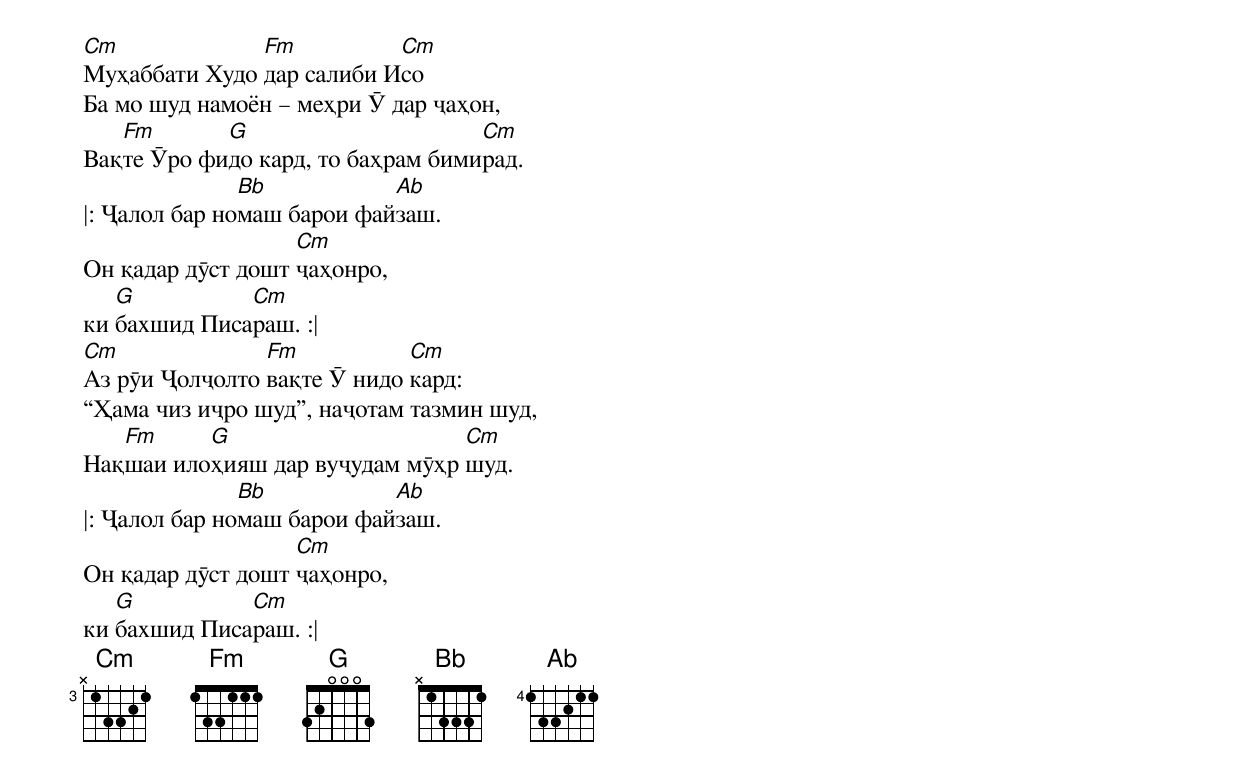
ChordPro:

[Cm]Муҳаббати Худо [Fm]дар салиби И[Cm]со
Ба мо шуд намоён – меҳри Ӯ дар ҷаҳон,
Вақ[Fm]те Ӯро фи[G]до кард, то баҳрам бими[Cm]рад.
|: Ҷалол бар но[Bb]маш барои фай[Ab]заш.
Он қадар дӯст дошт [Cm]ҷаҳонро,
ки [G]бахшид Писа[Cm]раш. :|
[Cm]Аз рӯи Ҷолҷолто [Fm]вақте Ӯ нидо [Cm]кард:
“Ҳама чиз иҷро шуд”, наҷотам тазмин шуд,
Нақ[Fm]шаи ило[G]ҳияш дар вуҷудам мӯҳр [Cm]шуд.
|: Ҷалол бар но[Bb]маш барои фай[Ab]заш.
Он қадар дӯст дошт [Cm]ҷаҳонро,
ки [G]бахшид Писа[Cm]раш. :|
